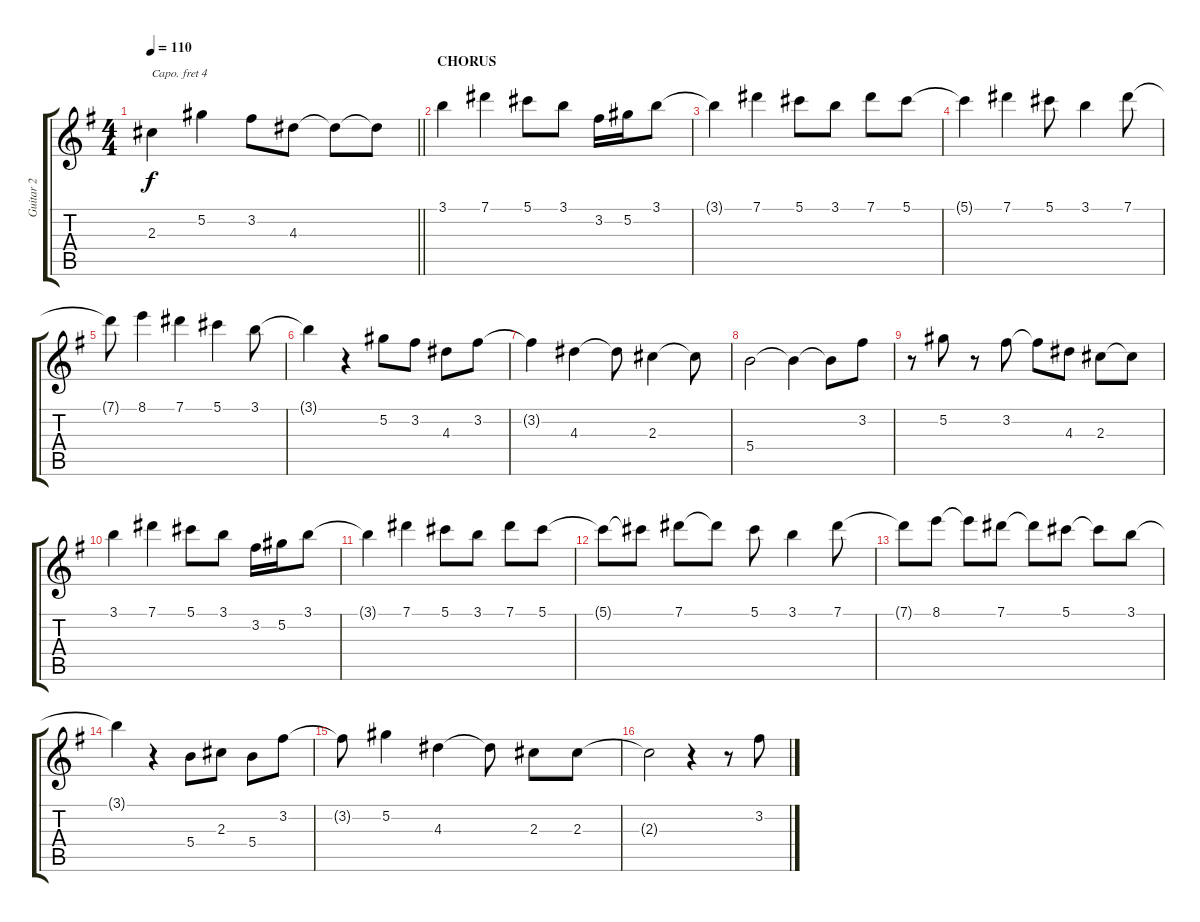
\track ("Guitar 2" "Guitar 2") {instrument acousticguitarnylon}
\staff {score tabs}
\capo 4
\tuning (E4 B3 G3 D3 A2 E2) {hide}
\ts (4 4)
\tempo 110
\clef g2
\barLineRight lightlight
\ks g
2.3{t}.4{dy f} 5.2.4 3.2.8 4.3.8 4.3{t}.8 4.3{t}.8 |
\section ("" "CHORUS")
3.1.4 7.1.4 5.1.8 3.1.8 3.2.16 5.2.16 3.1.8 |
3.1{t}.4 7.1.4 5.1.8 3.1.8 7.1.8 5.1.8 |
5.1{t}.4 7.1.4 5.1.8 3.1.4 7.1.8 |
7.1{t}.8 8.1.4 7.1.4 5.1.4 3.1.8 |
3.1{t}.4 r.4 5.2.8 3.2.8 4.3.8 3.2.8 |
3.2{t}.4 4.3.4 4.3{t}.8 2.3.4 2.3{t}.8 |
5.4.2 5.4{t}.4 5.4{t}.8 3.2.8 |
r.8 5.2.8 r.8 3.2.8 3.2{t}.8 4.3.8 2.3.8 2.3{t}.8 |
3.1.4 7.1.4 5.1.8 3.1.8 3.2.16 5.2.16 3.1.8 |
3.1{t}.4 7.1.4 5.1.8 3.1.8 7.1.8 5.1.8 |
5.1{t}.8 5.1{t}.8 7.1.8 7.1{t}.8 5.1.8 3.1.4 7.1.8 |
7.1{t}.8 8.1.8 8.1{t}.8 7.1.8 7.1{t}.8 5.1.8 5.1{t}.8 3.1.8 |
3.1{t}.4 r.4 5.4.8 2.3.8 5.4.8 3.2.8 |
3.2{t}.8 5.2.4 4.3.4 4.3{t}.8 2.3.8 2.3.8 |
2.3{t}.2 r.4 r.8 3.2.8
